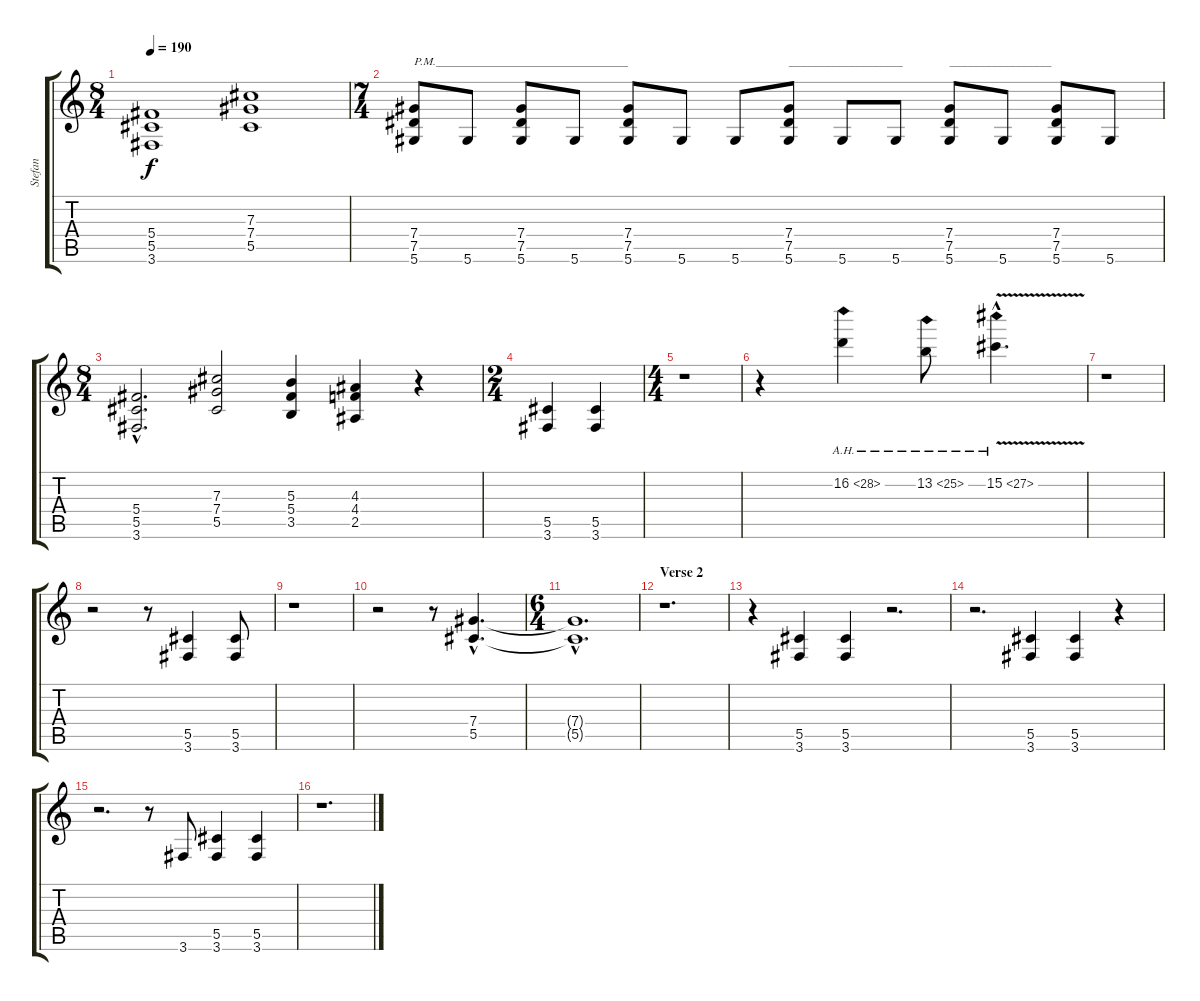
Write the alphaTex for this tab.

\track ("Stefan" "Stefan") {instrument distortionguitar}
\staff {score tabs}
\tuning (Eb4 Bb3 Gb3 Db3 Ab2 Eb2) {hide}
\ts (8 4)
\tempo 190
\clef g2
\ks c
(5.4 5.5 3.6).1{dy f} (7.3 7.4 5.5).1 |
\ts (7 4)
(7.4 7.5 5.6).8{txt "P.M.________________________________"} 5.6.8 (7.4 7.5 5.6).8 5.6.8 (7.4 7.5 5.6).8 5.6.8 5.6.8 (7.4 7.5 5.6).8{txt "___________________"} 5.6.8 5.6.8 (7.4 7.5 5.6).8{txt "_________________"} 5.6.8 (7.4 7.5 5.6).8 5.6.8 |
\ts (8 4)
(5.4{hac} 5.5{hac} 3.6{hac}).2{d} (7.3 7.4 5.5).2 (5.3 5.4 3.5).4 (4.3 4.4 2.5).4 r.4 |
\ts (2 4)
(5.5 3.6).4 (5.5 3.6).4 |
\ts (4 4)
r.1 |
r.4 16.2{ah 12}.4 13.2{ah 12}.8 15.2{ah 12 v hac}.4{d} |
r.1 |
r.2 r.8 (5.5 3.6).4 (5.5 3.6).8 |
r.1 |
r.2 r.8 (7.4{hac} 5.5{hac}).4{d} |
\ts (6 4)
(7.4{hac t} 5.5{hac t}).1{d} |
\section ("" "Verse 2")
r.1{d} |
r.4 (5.5 3.6).4 (5.5 3.6).4 r.2{d} |
r.2{d} (5.5 3.6).4 (5.5 3.6).4 r.4 |
r.2{d} r.8 3.6.8 (5.5 3.6).4 (5.5 3.6).4 |
r.1{d}
